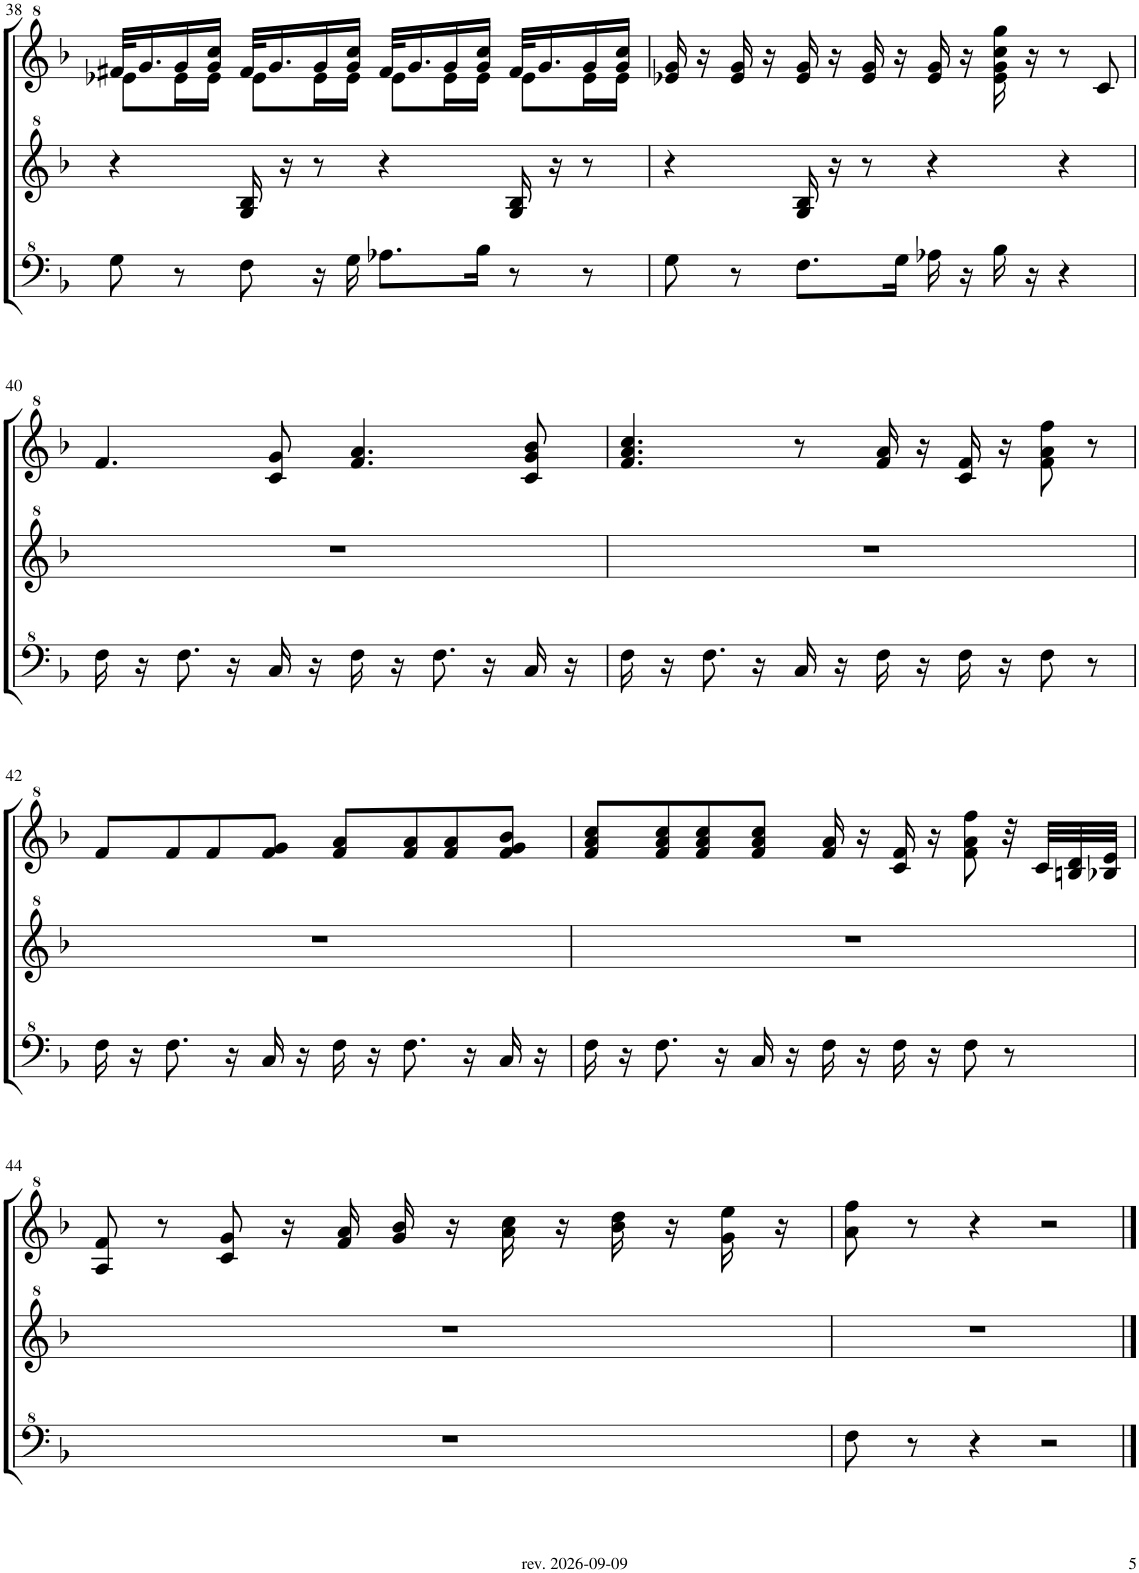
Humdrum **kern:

**kern	**kern	**kern
*part3	*part2	*part1
*staff3	*staff2	*staff1
*I"パンフルート	*I"パンフルート	*I"パンフルート
!!LO:PB:g=z
*clefF^4	*clefG^2	*clefG^2
*k[b-]	*k[b-]	*k[b-]
*M4/4	*M4/4	*M4/4
=38	=38	=38
*	*	*^
8g\	4r	32ff#X/KLL	8ee-X\L
.	.	16.gg/	.
8r	.	16gg/	16ee-\L
.	.	16gg/ 16ccc/JJ	16ee-\JJ
8f\	16g/ 16b-/	32ff#/KLL	8ee-\L
.	.	16.gg/	.
.	16r	.	.
16r	8r	16gg/	16ee-\L
16g\	.	16gg/ 16ccc/JJ	16ee-\JJ
8.a-X\L	4r	32ff#/KLL	8ee-\L
.	.	16.gg/	.
.	.	16gg/	16ee-\L
16b-\Jk	.	16gg/ 16ccc/JJ	16ee-\JJ
8r	16g/ 16b-/	32ff#/KLL	8ee-\L
.	.	16.gg/	.
.	16r	.	.
8r	8r	16gg/	16ee-\L
.	.	16gg/ 16ccc/JJ	16ee-\JJ
*	*	*v	*v
=39	=39	=39
8g\	4r	16ee-X/ 16gg/
.	.	16r
8r	.	16ee-/ 16gg/
.	.	16r
8.f\L	16g/ 16b-/	16ee-/ 16gg/
.	16r	16r
.	8r	16ee-/ 16gg/
16g\Jk	.	16r
16a-X\	4r	16ee-/ 16gg/
16r	.	16r
16b-\	.	16ee-\ 16gg\ 16ccc\ 16ggg\
16r	.	16r
4r	4r	8r
.	.	8cc/
!!LO:LB:g=z
=40	=40	=40
16f\	1r	4.ff/
16r	.	.
8.f\	.	.
16r	.	.
16c/	.	8cc/ 8gg/
16r	.	.
16f\	.	4.ff/ 4.aa/
16r	.	.
8.f\	.	.
16r	.	.
16c/	.	8cc/ 8gg/ 8bb-/
16r	.	.
=41	=41	=41
16f\	1r	4.ff/ 4.aa/ 4.ccc/
16r	.	.
8.f\	.	.
16r	.	.
16c/	.	8r
16r	.	.
16f\	.	16ff/ 16aa/
16r	.	16r
16f\	.	16cc/ 16ff/
16r	.	16r
8f\	.	8ff\ 8aa\ 8fff\
8r	.	8r
!!LO:LB:g=z
=42	=42	=42
16f\	1r	8ff/L
16r	.	.
8.f\	.	8ff/
.	.	8ff/
16r	.	.
16c/	.	8ff/ 8gg/J
16r	.	.
16f\	.	8ff/ 8aa/L
16r	.	.
8.f\	.	8ff/ 8aa/
.	.	8ff/ 8aa/
16r	.	.
16c/	.	8ff/ 8gg/ 8bb-/J
16r	.	.
=43	=43	=43
16f\	1r	8ff/ 8aa/ 8ccc/L
16r	.	.
8.f\	.	8ff/ 8aa/ 8ccc/
.	.	8ff/ 8aa/ 8ccc/
16r	.	.
16c/	.	8ff/ 8aa/ 8ccc/J
16r	.	.
16f\	.	16ff/ 16aa/
16r	.	16r
16f\	.	16cc/ 16ff/
16r	.	16r
8f\	.	8ff\ 8aa\ 8fff\
8r	.	32r
.	.	32cc/LLL
.	.	32bn/ 32dd/
.	.	32b-X/ 32ee/JJJ
!!LO:LB:g=z
=44	=44	=44
1r	1r	8a/ 8ff/
.	.	8r
.	.	8cc/ 8gg/
.	.	16r
.	.	16ff/ 16aa/
.	.	16gg/ 16bb-/
.	.	16r
.	.	16aa\ 16ccc\
.	.	16r
.	.	16bb-\ 16ddd\
.	.	16r
.	.	16gg\ 16eee\
.	.	16r
=45	=45	=45
8f\	1r	8aa\ 8fff\
8r	.	8r
4r	.	4r
2r	.	2r
==	==	==
*-	*-	*-
